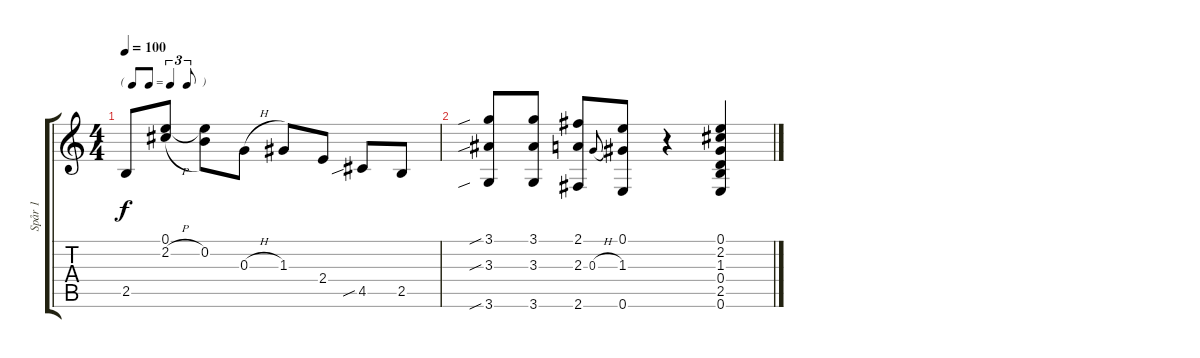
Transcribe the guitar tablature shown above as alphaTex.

\track ("Spår 1" "Spår 1") {instrument acousticguitarsteel}
\staff {score tabs}
\tuning (E4 B3 G3 D3 A2 E2) {hide}
\ts (4 4)
\tf triplet8th
\tempo 100
\clef g2
\ks c
2.5.8{dy f} (0.1 2.2{h}).8 (0.1{t} 0.2).8 0.3{h}.8 1.3.8 2.4.8 4.5{sib}.8 2.5.8 |
(3.1{sib} 3.3{sib} 3.6{sib}).8 (3.1 3.3 3.6).8 (2.1 2.3 2.6).8 0.3{h}.8{gr onbeat} (0.1 1.3 0.6).8 r.4 (0.1 2.2 1.3 0.4 2.5 0.6).4
